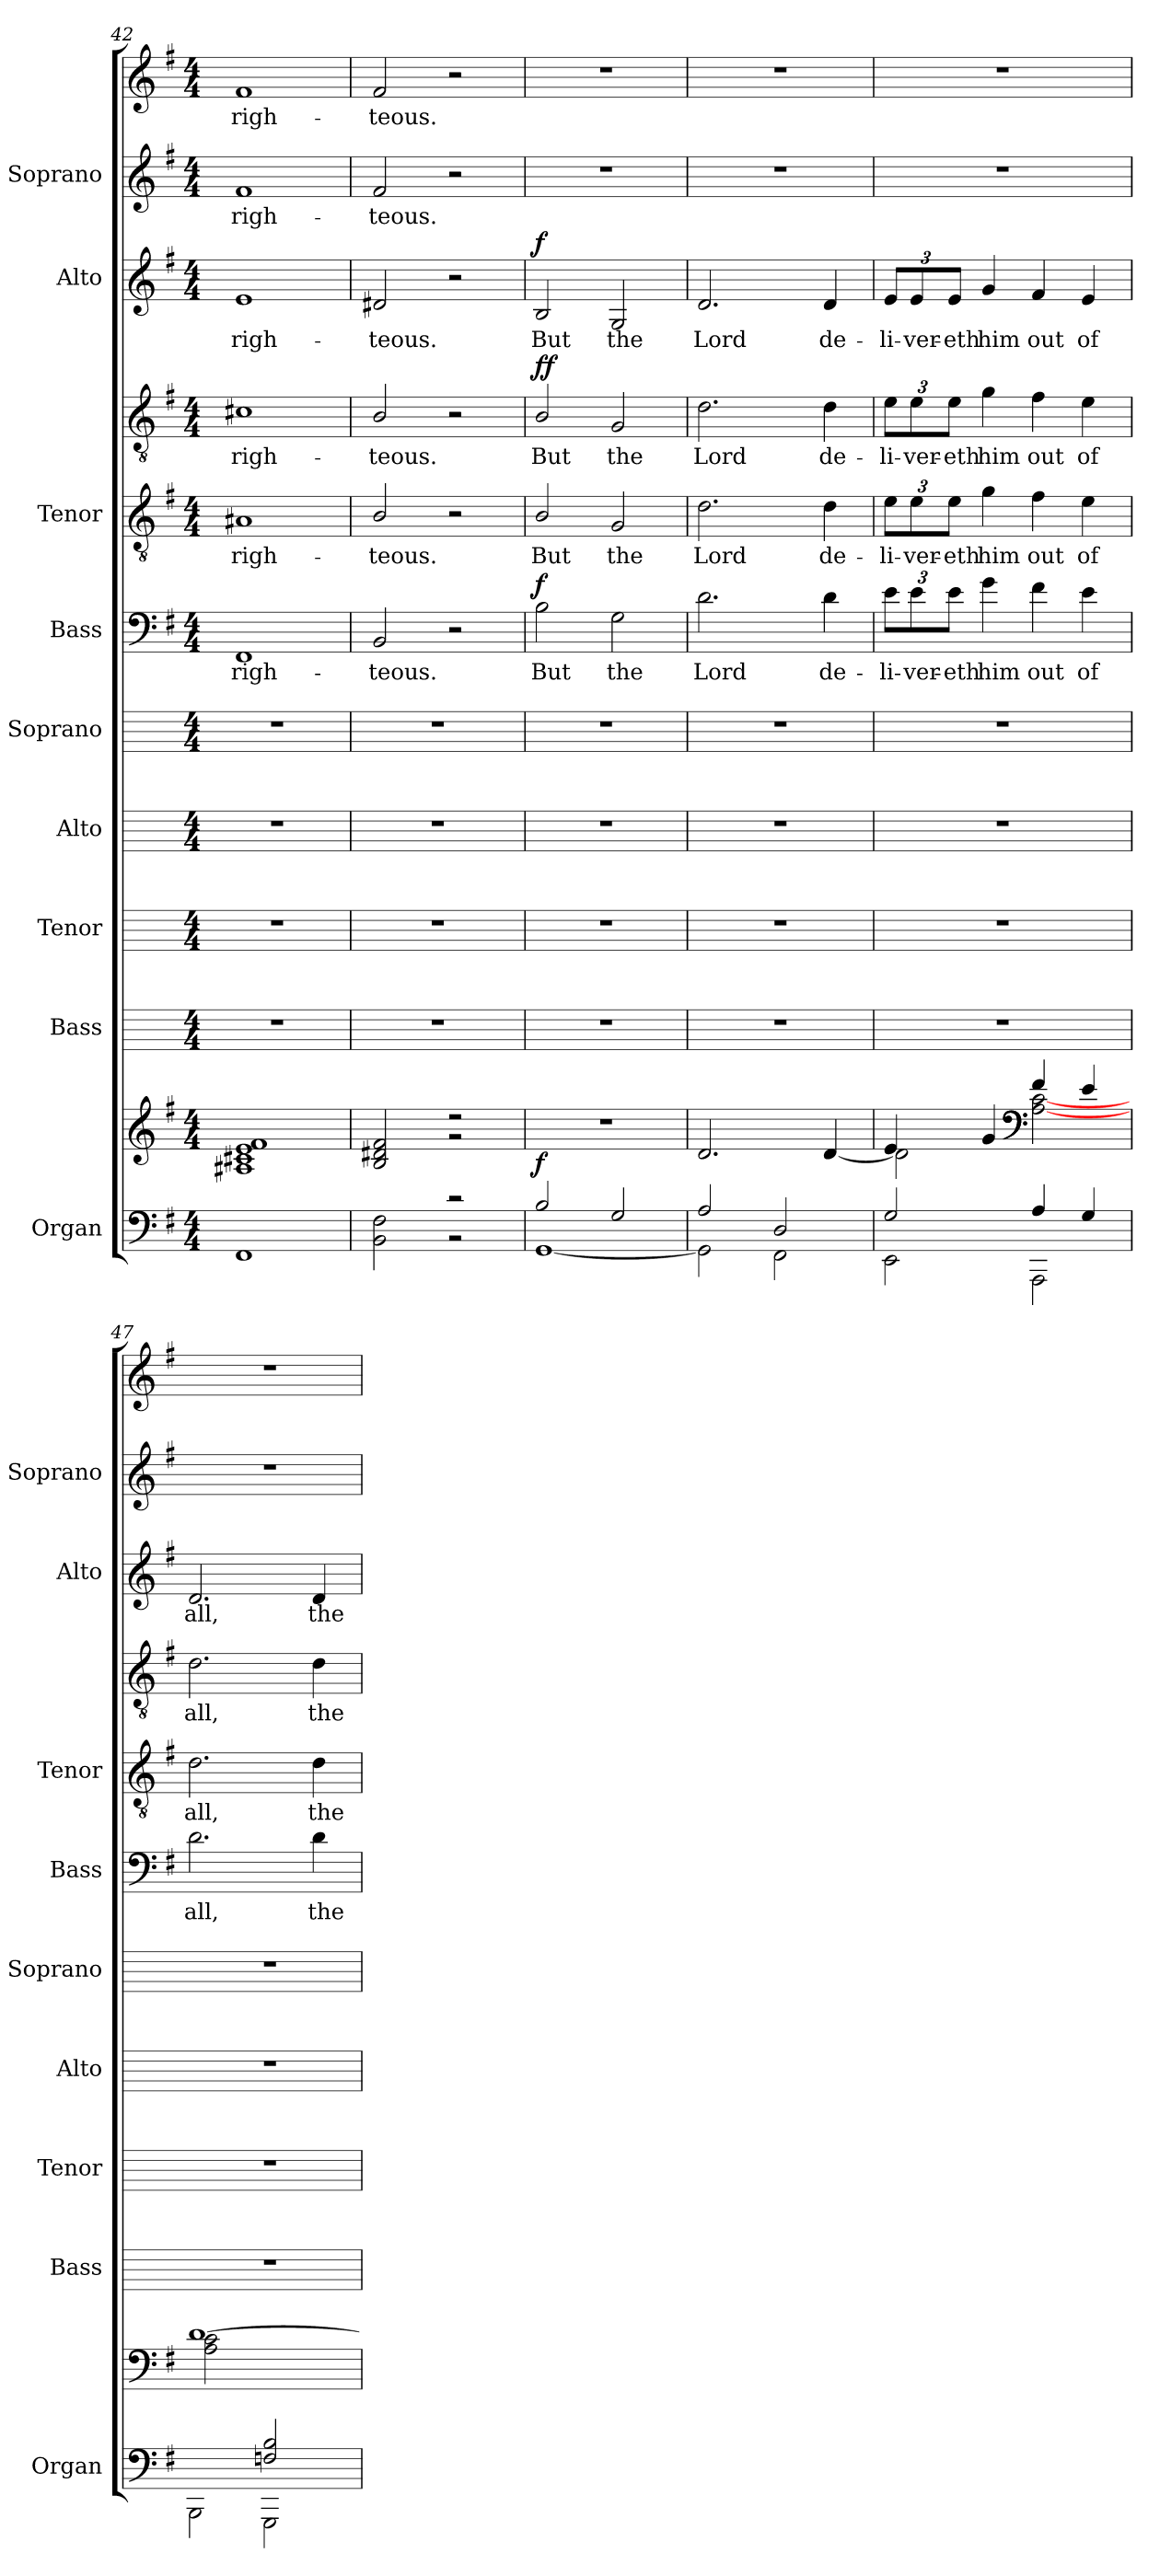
**kern	**kern	**dynam	**kern	**kern	**kern	**kern	**kern	**text	**dynam	**kern	**text	**kern	**text	**dynam	**kern	**text	**dynam	**kern	**text	**kern	**text
*part9	*part9	*part9	*part8	*part7	*part6	*part5	*part4	*part4	*part4	*part3	*part3	*part3	*part3	*part3	*part2	*part2	*part2	*part1	*part1	*part1	*part1
*staff12	*staff11	*staff11/12	*staff10	*staff9	*staff8	*staff7	*staff6	*staff6	*staff6	*staff5	*staff5	*staff4	*staff4	*staff4/5	*staff3	*staff3	*staff3	*staff2	*staff2	*staff1	*staff1
*I"Organ	*	*	*I"Bass	*I"Tenor	*I"Alto	*I"Soprano	*I"Bass	*	*	*I"Tenor	*	*	*	*	*I"Alto	*	*	*I"Soprano	*	*	*
*I'Organ	*	*	*I'Bass	*I'Tenor	*I'Alto	*I'Soprano	*I'Bass	*	*	*I'Tenor	*	*	*	*	*I'Alto	*	*	*I'Soprano	*	*	*
*clefF4	*clefG2	*	*	*	*	*	*clefF4	*	*	*clefGv2	*	*clefGv2	*	*	*clefG2	*	*	*	*	*clefG2	*
*k[f#]	*k[f#]	*	*	*	*	*	*k[f#]	*	*	*k[f#]	*	*k[f#]	*	*	*k[f#]	*	*	*k[f#]	*	*k[f#]	*
*G:	*G:	*	*	*	*	*	*G:	*	*	*G:	*	*G:	*	*	*G:	*	*	*G:	*	*G:	*
*M4/4	*M4/4	*	*M4/4	*M4/4	*M4/4	*M4/4	*M4/4	*	*	*M4/4	*	*M4/4	*	*	*M4/4	*	*	*M4/4	*	*M4/4	*
=42	=42	=42	=42	=42	=42	=42	=42	=42	=42	=42	=42	=42	=42	=42	=42	=42	=42	=42	=42	=42	=42
*^	*^	*	*	*	*	*	*	*	*	*	*	*	*	*	*	*	*	*	*	*	*
!	!	!	!	!	!	!	!	!	!	!LO:LY:b	!	!	!LO:LY:b	!	!LO:LY:b	!	!	!LO:LY:b	!	!	!LO:LY:b	!	!LO:LY:b
1ryy	1FF#\	1A#X/ 1c#X/ 1e/ 1f#/	1ryy	.	1r	1r	1r	1r	1FF#	righ-	.	1A#X	-righ-	1c#X	righ-	.	1e	righ-	.	1f#	righ-	1f#	righ-
=43	=43	=43	=43	=43	=43	=43	=43	=43	=43	=43	=43	=43	=43	=43	=43	=43	=43	=43	=43	=43	=43	=43	=43
!	!	!	!	!	!	!	!	!	!	!LO:LY:b	!	!	!LO:LY:b	!	!LO:LY:b	!	!	!LO:LY:b	!	!	!LO:LY:b	!	!LO:LY:b
2ryy	2BB\ 2F#\	2B/ 2d#X/ 2f#/	2ryy	.	1r	1r	1r	1r	2BB	-teous.	.	2B/	teous.	2B/	-teous.	.	2d#X	-teous.	.	2f#	-teous.	2f#	-teous.
2r	2r	2r	2r	.	.	.	.	.	2r	.	.	2r	.	2r	.	.	2r	.	.	2r	.	2r	.
=44	=44	=44	=44	=44	=44	=44	=44	=44	=44	=44	=44	=44	=44	=44	=44	=44	=44	=44	=44	=44	=44	=44	=44
!	!	!	!	!LO:DY:b	!	!	!	!	!	!LO:LY:b	!LO:DY:b	!	!LO:LY:b	!	!LO:LY:b	!LO:DY:b=2	!	!LO:LY:b	!	!	!	!	!
!	!	!	!	!	!	!	!	!	!	!	!	!	!	!	!	!LO:DY:n=1:b	!	!	!LO:DY:b	!	!	!	!
2B/	[1GG\	1r	2ryy	f	1r	1r	1r	1r	2B	But	f	2B/	But	2B/	But	f f	2B	But	f	1r	.	1r	.
!	!	!	!	!	!	!	!	!	!	!LO:LY:b	!	!	!LO:LY:b	!	!LO:LY:b	!	!	!LO:LY:b	!	!	!	!	!
2G/	.	.	2ryy	.	.	.	.	.	2G	the	.	2G	the	2G	the	.	2G	the	.	.	.	.	.
=45	=45	=45	=45	=45	=45	=45	=45	=45	=45	=45	=45	=45	=45	=45	=45	=45	=45	=45	=45	=45	=45	=45	=45
!	!	!	!	!	!	!	!	!	!	!LO:LY:b	!	!	!LO:LY:b	!	!LO:LY:b	!	!	!LO:LY:b	!	!	!	!	!
2A/	2GG\]	2.d/	2ryy	.	1r	1r	1r	1r	2.d	Lord	.	2.d	-Lord	2.d	Lord	.	2.d	Lord	.	1r	.	1r	.
2D/	2FF#\	.	4ryy	.	.	.	.	.	.	.	.	.	.	.	.	.	.	.	.	.	.	.	.
!	!	!	!	!	!	!	!	!	!	!LO:LY:b	!	!	!LO:LY:b	!	!LO:LY:b	!	!	!LO:LY:b	!	!	!	!	!
.	.	4ryy	[4d/	.	.	.	.	.	4d	de-	.	4d	de-	4d	de-	.	4d	de-	.	.	.	.	.
=46	=46	=46	=46	=46	=46	=46	=46	=46	=46	=46	=46	=46	=46	=46	=46	=46	=46	=46	=46	=46	=46	=46	=46
!	!	!	!	!	!	!	!	!	!	!LO:LY:b	!	!	!LO:LY:b	!	!LO:LY:b	!	!	!LO:LY:b	!	!	!	!	!
2G/	2EE\	4e/	2d\]	.	1r	1r	1r	1r	12e\L	-li-	.	12e\L	li-	12e\L	-li-	.	12e/L	-li-	.	1r	.	1r	.
!	!	!	!	!	!	!	!	!	!	!LO:LY:b	!	!	!LO:LY:b	!	!LO:LY:b	!	!	!LO:LY:b	!	!	!	!	!
.	.	.	.	.	.	.	.	.	12e\	-ver-	.	12e\	-ver-	12e\	-ver-	.	12e/	-ver-	.	.	.	.	.
!	!	!	!	!	!	!	!	!	!	!LO:LY:b	!	!	!LO:LY:b	!	!LO:LY:b	!	!	!LO:LY:b	!	!	!	!	!
.	.	.	.	.	.	.	.	.	12e\J	-eth	.	12e\J	-eth	12e\J	-eth	.	12e/J	-eth	.	.	.	.	.
!	!	!	!	!	!	!	!	!	!	!LO:LY:b	!	!	!LO:LY:b	!	!LO:LY:b	!	!	!LO:LY:b	!	!	!	!	!
.	.	4g/	.	.	.	.	.	.	4g	him	.	4g	him	4g	him	.	4g	him	.	.	.	.	.
*	*	*clefF4	*	*	*	*	*	*	*	*	*	*	*	*	*	*	*	*	*	*	*	*	*
!	!	!	!	!	!	!	!	!	!	!LO:LY:b	!	!	!LO:LY:b	!	!LO:LY:b	!	!	!LO:LY:b	!	!	!	!	!
4A/	2AAA\	4f#/	[2A\ [2c\	.	.	.	.	.	4f#	out	.	4f#	out	4f#	out	.	4f#	out	.	.	.	.	.
!	!	!	!	!	!	!	!	!	!	!LO:LY:b	!	!	!LO:LY:b	!	!LO:LY:b	!	!	!LO:LY:b	!	!	!	!	!
4G/	.	4e/	.	.	.	.	.	.	4e	of	.	4e	of	4e	of	.	4e	of	.	.	.	.	.
=47	=47	=47	=47	=47	=47	=47	=47	=47	=47	=47	=47	=47	=47	=47	=47	=47	=47	=47	=47	=47	=47	=47	=47
!	!	!	!	!	!	!	!	!	!	!LO:LY:b	!	!	!LO:LY:b	!	!LO:LY:b	!	!	!LO:LY:b	!	!	!	!	!
2ryy	2BBB\	[1d/	2A\ 2c\	.	1r	1r	1r	1r	2.d	all,	.	2.d	all,	2.d	all,	.	2.d	all,	.	1r	.	1r	.
2Fn/ 2B/	2GGG\	.	2ryy	.	.	.	.	.	.	.	.	.	.	.	.	.	.	.	.	.	.	.	.
!	!	!	!	!	!	!	!	!	!	!LO:LY:b	!	!	!LO:LY:b	!	!LO:LY:b	!	!	!LO:LY:b	!	!	!	!	!
.	.	.	.	.	.	.	.	.	4d	the	.	4d	the	4d	the	.	4d	the	.	.	.	.	.
*v	*v	*	*	*	*	*	*	*	*	*	*	*	*	*	*	*	*	*	*	*	*	*	*
*	*v	*v	*	*	*	*	*	*	*	*	*	*	*	*	*	*	*	*	*	*	*	*
=	=	=	=	=	=	=	=	=	=	=	=	=	=	=	=	=	=	=	=	=	=
*-	*-	*-	*-	*-	*-	*-	*-	*-	*-	*-	*-	*-	*-	*-	*-	*-	*-	*-	*-	*-	*-
